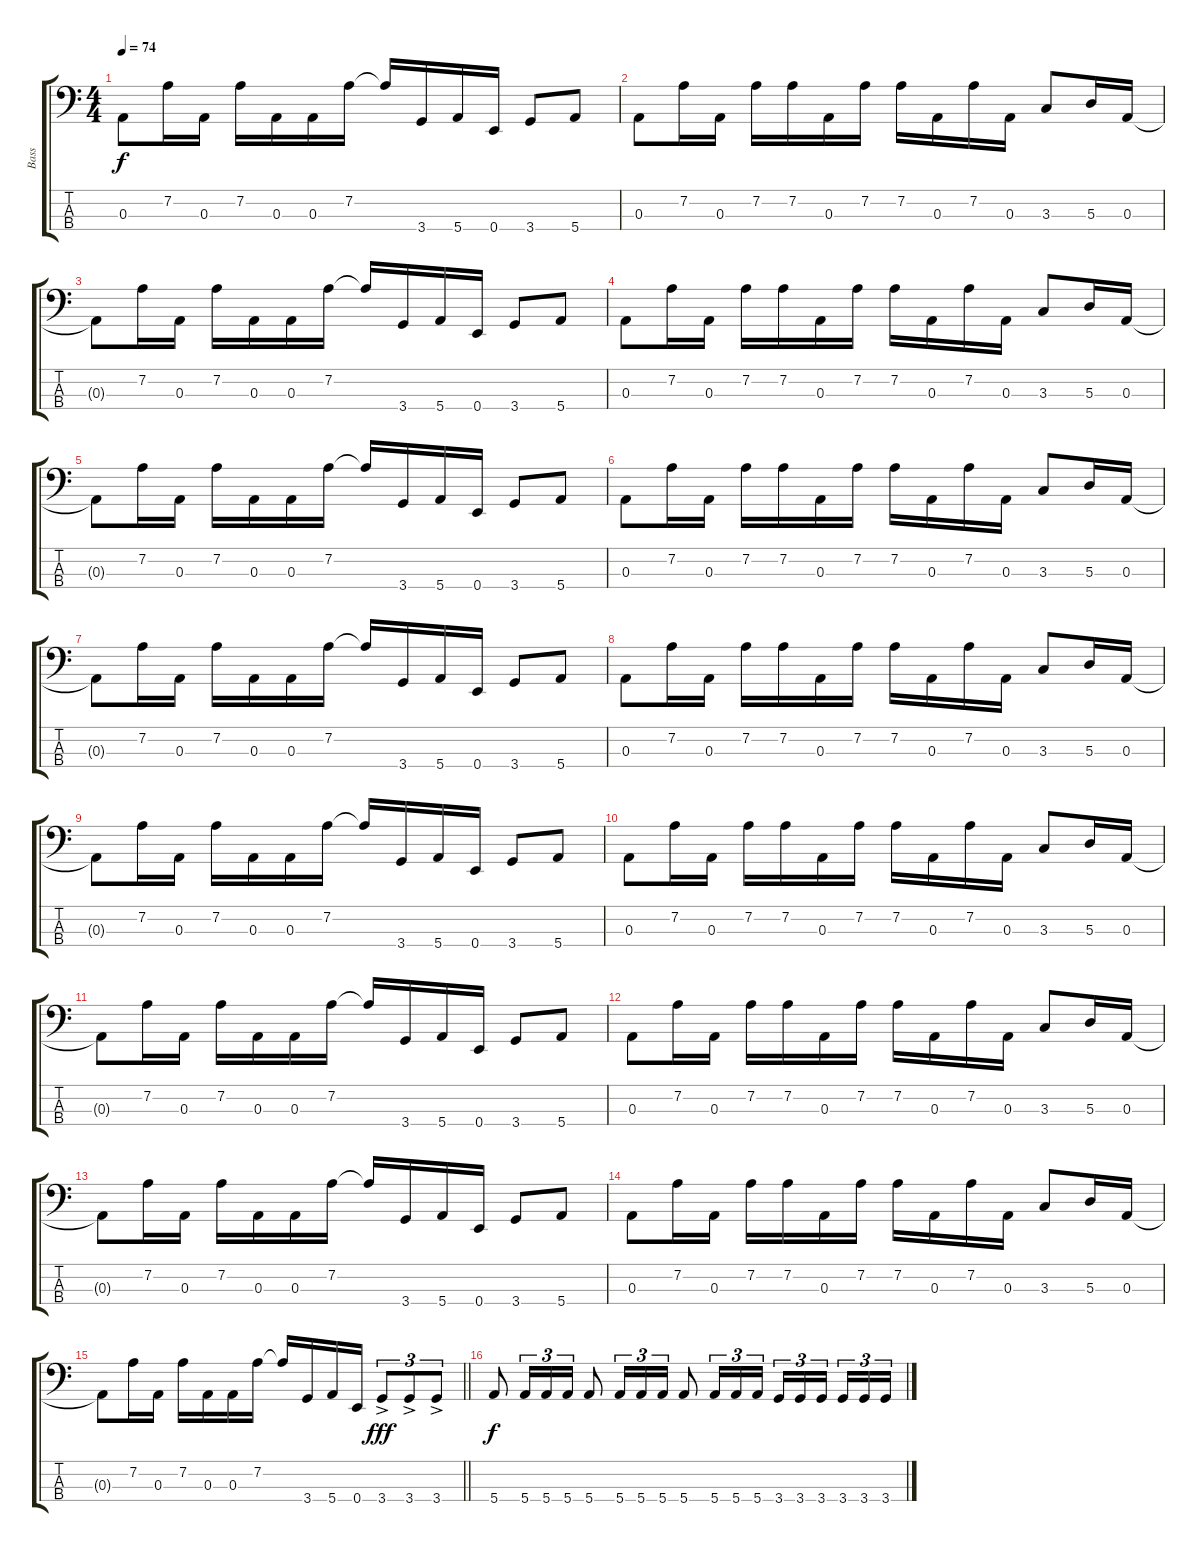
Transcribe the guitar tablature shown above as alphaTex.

\track ("Bass" "Bass") {instrument electricbassfinger}
\staff {score tabs}
\tuning (G2 D2 A1 E1) {hide}
\ts (4 4)
\tempo 74
\clef f4
\ks aminor
0.3{t}.8{dy f} 7.2.16 0.3.16 7.2.16 0.3.16 0.3.16 7.2.16 7.2{t}.16 3.4.16 5.4.16 0.4.16 3.4.8 5.4.8 |
0.3.8 7.2.16 0.3.16 7.2.16 7.2.16 0.3.16 7.2.16 7.2.16 0.3.16 7.2.16 0.3.16 3.3.8 5.3.16 0.3.16 |
0.3{t}.8 7.2.16 0.3.16 7.2.16 0.3.16 0.3.16 7.2.16 7.2{t}.16 3.4.16 5.4.16 0.4.16 3.4.8 5.4.8 |
0.3.8 7.2.16 0.3.16 7.2.16 7.2.16 0.3.16 7.2.16 7.2.16 0.3.16 7.2.16 0.3.16 3.3.8 5.3.16 0.3.16 |
0.3{t}.8 7.2.16 0.3.16 7.2.16 0.3.16 0.3.16 7.2.16 7.2{t}.16 3.4.16 5.4.16 0.4.16 3.4.8 5.4.8 |
0.3.8 7.2.16 0.3.16 7.2.16 7.2.16 0.3.16 7.2.16 7.2.16 0.3.16 7.2.16 0.3.16 3.3.8 5.3.16 0.3.16 |
0.3{t}.8 7.2.16 0.3.16 7.2.16 0.3.16 0.3.16 7.2.16 7.2{t}.16 3.4.16 5.4.16 0.4.16 3.4.8 5.4.8 |
0.3.8 7.2.16 0.3.16 7.2.16 7.2.16 0.3.16 7.2.16 7.2.16 0.3.16 7.2.16 0.3.16 3.3.8 5.3.16 0.3.16 |
0.3{t}.8 7.2.16 0.3.16 7.2.16 0.3.16 0.3.16 7.2.16 7.2{t}.16 3.4.16 5.4.16 0.4.16 3.4.8 5.4.8 |
0.3.8 7.2.16 0.3.16 7.2.16 7.2.16 0.3.16 7.2.16 7.2.16 0.3.16 7.2.16 0.3.16 3.3.8 5.3.16 0.3.16 |
0.3{t}.8 7.2.16 0.3.16 7.2.16 0.3.16 0.3.16 7.2.16 7.2{t}.16 3.4.16 5.4.16 0.4.16 3.4.8 5.4.8 |
0.3.8 7.2.16 0.3.16 7.2.16 7.2.16 0.3.16 7.2.16 7.2.16 0.3.16 7.2.16 0.3.16 3.3.8 5.3.16 0.3.16 |
0.3{t}.8 7.2.16 0.3.16 7.2.16 0.3.16 0.3.16 7.2.16 7.2{t}.16 3.4.16 5.4.16 0.4.16 3.4.8 5.4.8 |
0.3.8 7.2.16 0.3.16 7.2.16 7.2.16 0.3.16 7.2.16 7.2.16 0.3.16 7.2.16 0.3.16 3.3.8 5.3.16 0.3.16 |
\barLineRight lightlight
0.3{t}.8 7.2.16 0.3.16 7.2.16 0.3.16 0.3.16 7.2.16 7.2{t}.16 3.4.16 5.4.16 0.4.16 3.4{ac}.8{tu (3 2) dy fff} 3.4{ac}.8{tu (3 2)} 3.4{ac}.8{tu (3 2)} |
5.4.8{dy f} 5.4.16{tu (3 2)} 5.4.16{tu (3 2)} 5.4.16{tu (3 2)} 5.4.8 5.4.16{tu (3 2)} 5.4.16{tu (3 2)} 5.4.16{tu (3 2)} 5.4.8 5.4.16{tu (3 2)} 5.4.16{tu (3 2)} 5.4.16{tu (3 2)} 3.4.16{tu (3 2)} 3.4.16{tu (3 2)} 3.4.16{tu (3 2)} 3.4.16{tu (3 2)} 3.4.16{tu (3 2)} 3.4.16{tu (3 2)}
